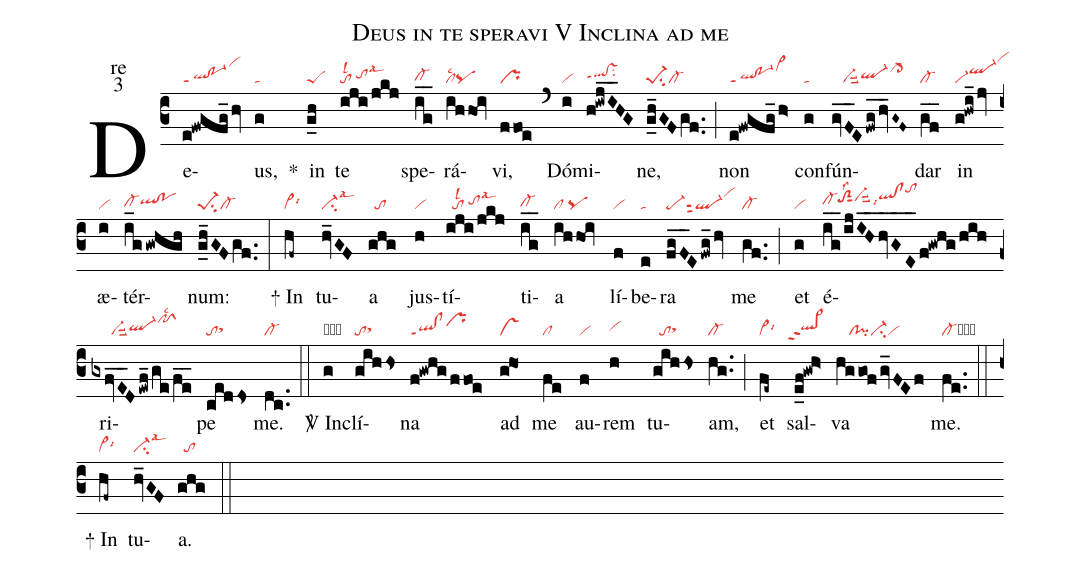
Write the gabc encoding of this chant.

name:Deus in te speravi V Inclina ad me;
office-part:re;
mode:3;
nabc-lines:1;
%%
(c3) De(e!fwgfg_/hv|ql!po-1ppt1vihm)us,(g|ta) <sp>*</sp>() in(g_h|peS) te(iji/jkj|tolsl2/tohhlsal3) spe(ig__|cl-hg)rá(ihhoi|cllsc2pq)vi,(ffoe|pr) (`) Dó(i|vi)mi(h!iwjI__HG|qlhh!vshhppt1su2)ne,(g_h_GFgf..|pe-1su2cl-) (;) non(e!fwgfg_/h>|ql!po-1ppt1vi>hk) con(g|ta)fún(gvF__E/fwg_/hv_G~F~|///vi-suu2ql-hhcl->hj)dar(gf__|cl-) in(g!hwi_/jv|vi-ql-hjvihp) æ(i|vi)tér(i_ggwhgh|cl-hgqlhh!pohh)num:(g_h_GFgf..|pe-1su2cl-) (:)
<sp>+</sp> In(hf~|vi>lsi6) tu(hv_GF|ci-lsal3)a(ghg|//to) jus(h|vi)tí(iji/jkj|//tolsl2/tohhlsal3)ti(ig__|cl-hg)a(ihhoi|cl/pq) lí(f|vi)be(e|ta)ra(fgF__E/fwg_/hv|pe-sut2ql-vihk) me(gf..|cl-) (;) et(g|vi) é(ig__/ijIH__hvGE___/f!gwhg/hih|cl-hhtoS2hisut1lss2vi-hisuu2lsi9qlhj!clhjtohm)ri(gxfvE__D/ewf_/ge/fe__|//////vi-suu2ql-hhpfShklsc2)pe(cedds|tosthh) me.(dc..|cl-) (::)

<sp>V/</sp> In(g|obta)clí(gihHs|tosthh)na(f!gwhg/ffoe|ql!clppt1prhj) ad(ghO1|vs) me(fe|cl) au(f|vi)rem(h|vihh) tu(gihhs|//tosthh)am,(hg..|cl-) (;) et(fe~|vi>lsi6) sal(e_f!gwh>|``ql>hhppt2)va(hggof/gv_FEf|////cl!pici-vi) me.(fe..|cl-cb) (::)
<sp>+</sp> In(hf~|vi>lsi6) tu(hv_GF|ci-lsal3)a.(ghg|//to) (::)
